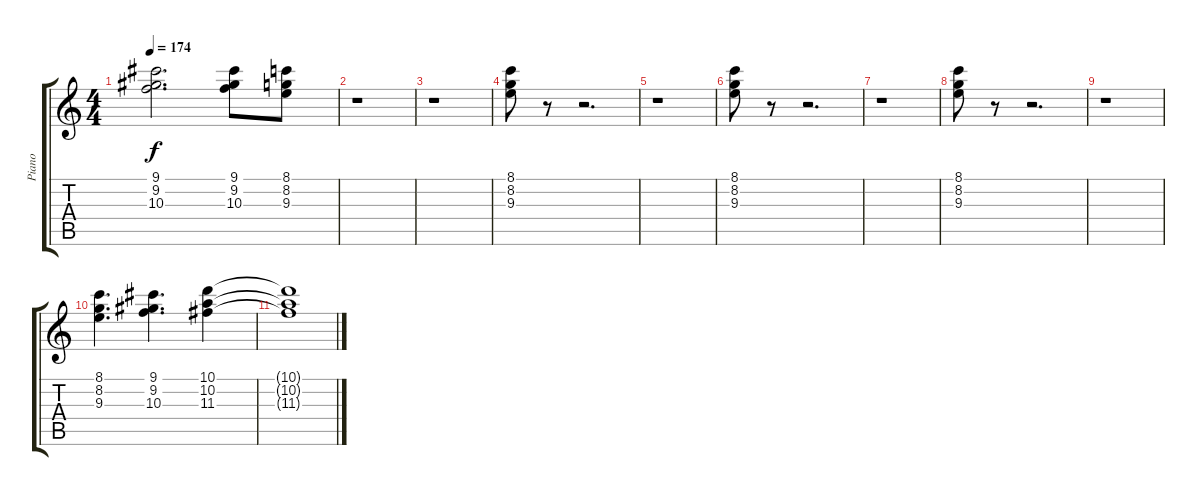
\track ("Piano" "Piano") {instrument acousticgrandpiano}
\staff {score tabs}
\tuning (E5 B4 G4 D4 A3 E3) {hide}
\ts (4 4)
\tempo 174
\clef g2
\ks c
(9.1{t} 9.2{t} 10.3{t}).2{d dy f} (9.1 9.2 10.3).8 (8.1 8.2 9.3).8 |
r.1 |
r.1 |
(8.1 8.2 9.3).8 r.8 r.2{d} |
r.1 |
(8.1 8.2 9.3).8 r.8 r.2{d} |
r.1 |
(8.1 8.2 9.3).8 r.8 r.2{d} |
r.1 |
(8.1 8.2 9.3).4{d} (9.1 9.2 10.3).4{d} (10.1 10.2 11.3).4 |
(10.1{t} 10.2{t} 11.3{t}).1
